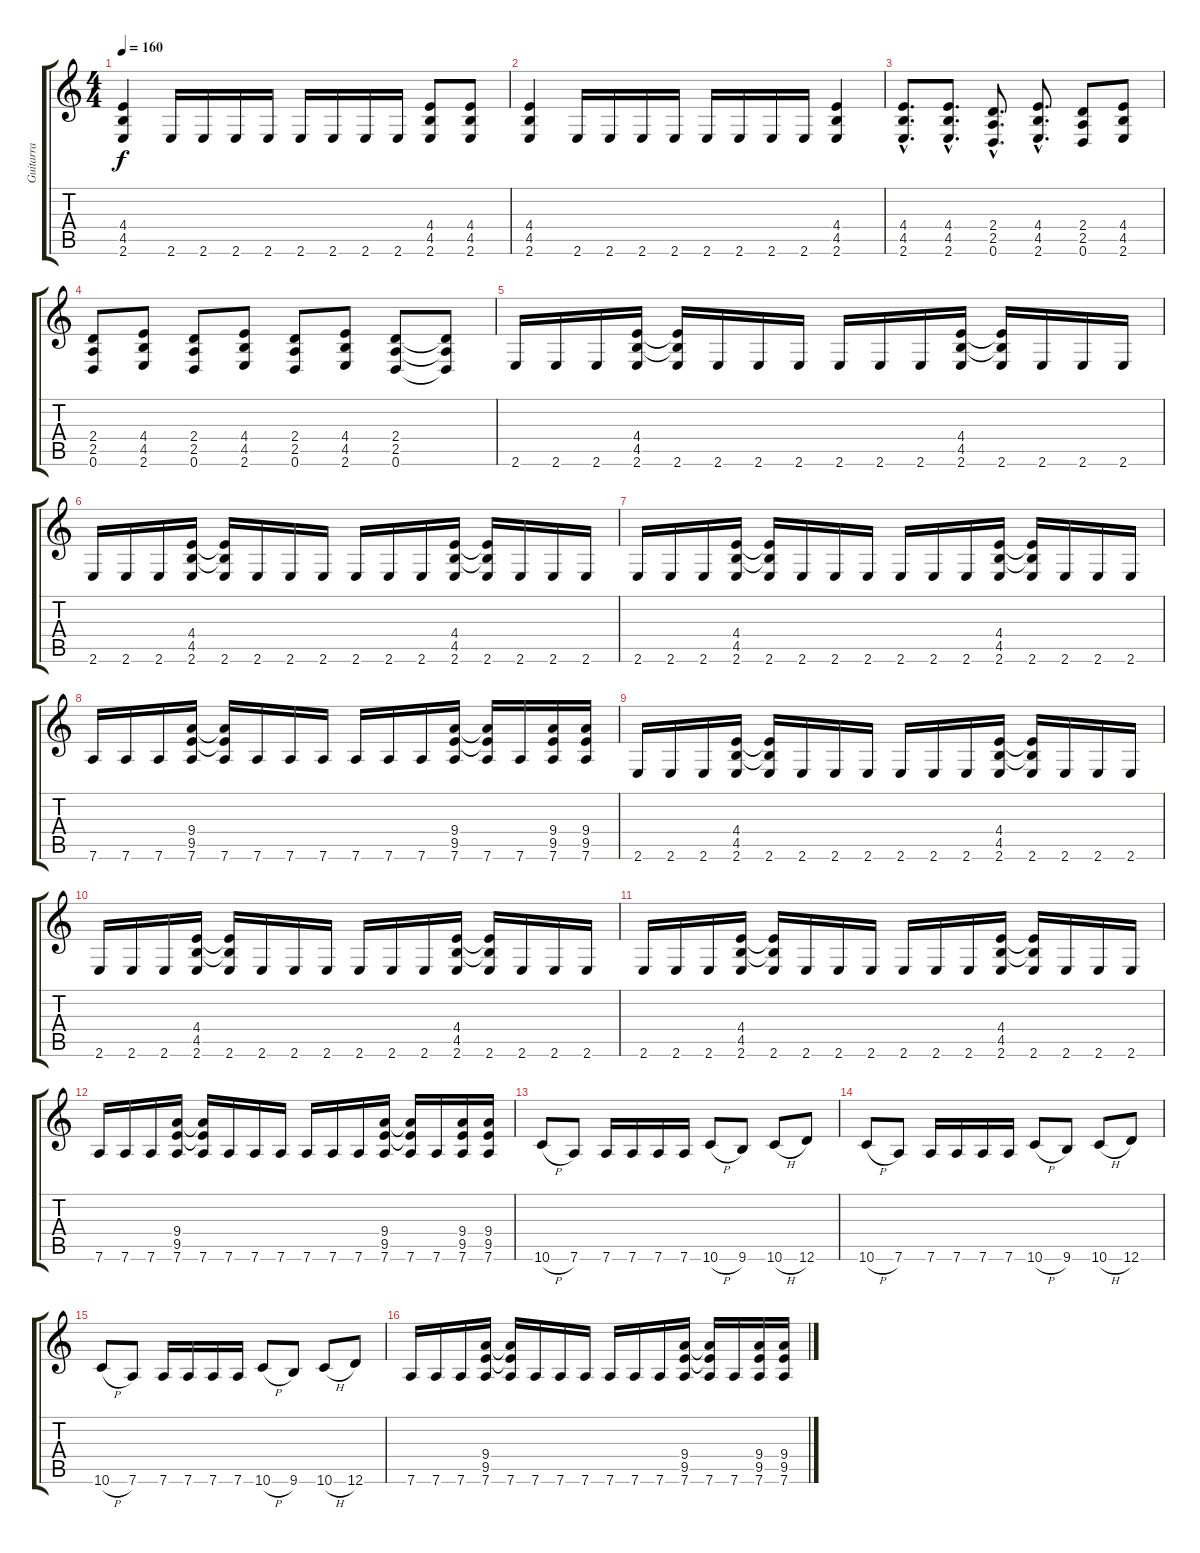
\track ("Guitarra" "Guitarra") {instrument distortionguitar}
\staff {score tabs}
\tuning (D4 A3 F3 C3 G2 D2) {hide}
\ts (4 4)
\tempo 160
\clef g2
\ks c
(4.4 4.5 2.6).4{dy f} 2.6.16 2.6.16 2.6.16 2.6.16 2.6.16 2.6.16 2.6.16 2.6.16 (4.4 4.5 2.6).8 (4.4 4.5 2.6).8 |
(4.4 4.5 2.6).4 2.6.16 2.6.16 2.6.16 2.6.16 2.6.16 2.6.16 2.6.16 2.6.16 (4.4 4.5 2.6).4 |
(4.4{hac} 4.5{hac} 2.6{hac}).8{d} (4.4{hac} 4.5{hac} 2.6{hac}).8{d} (2.4{hac} 2.5{hac} 0.6{hac}).8{d} (4.4{hac} 4.5{hac} 2.6{hac}).8{d} (2.4 2.5 0.6).8 (4.4 4.5 2.6).8 |
(2.4 2.5 0.6).8 (4.4 4.5 2.6).8 (2.4 2.5 0.6).8 (4.4 4.5 2.6).8 (2.4 2.5 0.6).8 (4.4 4.5 2.6).8 (2.4 2.5 0.6).8 (2.4{t} 2.5{t} 0.6{t}).8 |
2.6.16 2.6.16 2.6.16 (4.4 4.5 2.6).16 (4.4{t} 4.5{t} 2.6).16 2.6.16 2.6.16 2.6.16 2.6.16 2.6.16 2.6.16 (4.4 4.5 2.6).16 (4.4{t} 4.5{t} 2.6).16 2.6.16 2.6.16 2.6.16 |
2.6.16 2.6.16 2.6.16 (4.4 4.5 2.6).16 (4.4{t} 4.5{t} 2.6).16 2.6.16 2.6.16 2.6.16 2.6.16 2.6.16 2.6.16 (4.4 4.5 2.6).16 (4.4{t} 4.5{t} 2.6).16 2.6.16 2.6.16 2.6.16 |
2.6.16 2.6.16 2.6.16 (4.4 4.5 2.6).16 (4.4{t} 4.5{t} 2.6).16 2.6.16 2.6.16 2.6.16 2.6.16 2.6.16 2.6.16 (4.4 4.5 2.6).16 (4.4{t} 4.5{t} 2.6).16 2.6.16 2.6.16 2.6.16 |
7.6.16 7.6.16 7.6.16 (9.4 9.5 7.6).16 (9.4{t} 9.5{t} 7.6).16 7.6.16 7.6.16 7.6.16 7.6.16 7.6.16 7.6.16 (9.4 9.5 7.6).16 (9.4{t} 9.5{t} 7.6).16 7.6.16 (9.4 9.5 7.6).16 (9.4 9.5 7.6).16 |
2.6.16 2.6.16 2.6.16 (4.4 4.5 2.6).16 (4.4{t} 4.5{t} 2.6).16 2.6.16 2.6.16 2.6.16 2.6.16 2.6.16 2.6.16 (4.4 4.5 2.6).16 (4.4{t} 4.5{t} 2.6).16 2.6.16 2.6.16 2.6.16 |
2.6.16 2.6.16 2.6.16 (4.4 4.5 2.6).16 (4.4{t} 4.5{t} 2.6).16 2.6.16 2.6.16 2.6.16 2.6.16 2.6.16 2.6.16 (4.4 4.5 2.6).16 (4.4{t} 4.5{t} 2.6).16 2.6.16 2.6.16 2.6.16 |
2.6.16 2.6.16 2.6.16 (4.4 4.5 2.6).16 (4.4{t} 4.5{t} 2.6).16 2.6.16 2.6.16 2.6.16 2.6.16 2.6.16 2.6.16 (4.4 4.5 2.6).16 (4.4{t} 4.5{t} 2.6).16 2.6.16 2.6.16 2.6.16 |
7.6.16 7.6.16 7.6.16 (9.4 9.5 7.6).16 (9.4{t} 9.5{t} 7.6).16 7.6.16 7.6.16 7.6.16 7.6.16 7.6.16 7.6.16 (9.4 9.5 7.6).16 (9.4{t} 9.5{t} 7.6).16 7.6.16 (9.4 9.5 7.6).16 (9.4 9.5 7.6).16 |
10.6{h}.8 7.6.8 7.6.16 7.6.16 7.6.16 7.6.16 10.6{h}.8 9.6.8 10.6{h}.8 12.6.8 |
10.6{h}.8 7.6.8 7.6.16 7.6.16 7.6.16 7.6.16 10.6{h}.8 9.6.8 10.6{h}.8 12.6.8 |
10.6{h}.8 7.6.8 7.6.16 7.6.16 7.6.16 7.6.16 10.6{h}.8 9.6.8 10.6{h}.8 12.6.8 |
7.6.16 7.6.16 7.6.16 (9.4 9.5 7.6).16 (9.4{t} 9.5{t} 7.6).16 7.6.16 7.6.16 7.6.16 7.6.16 7.6.16 7.6.16 (9.4 9.5 7.6).16 (9.4{t} 9.5{t} 7.6).16 7.6.16 (9.4 9.5 7.6).16 (9.4 9.5 7.6).16
